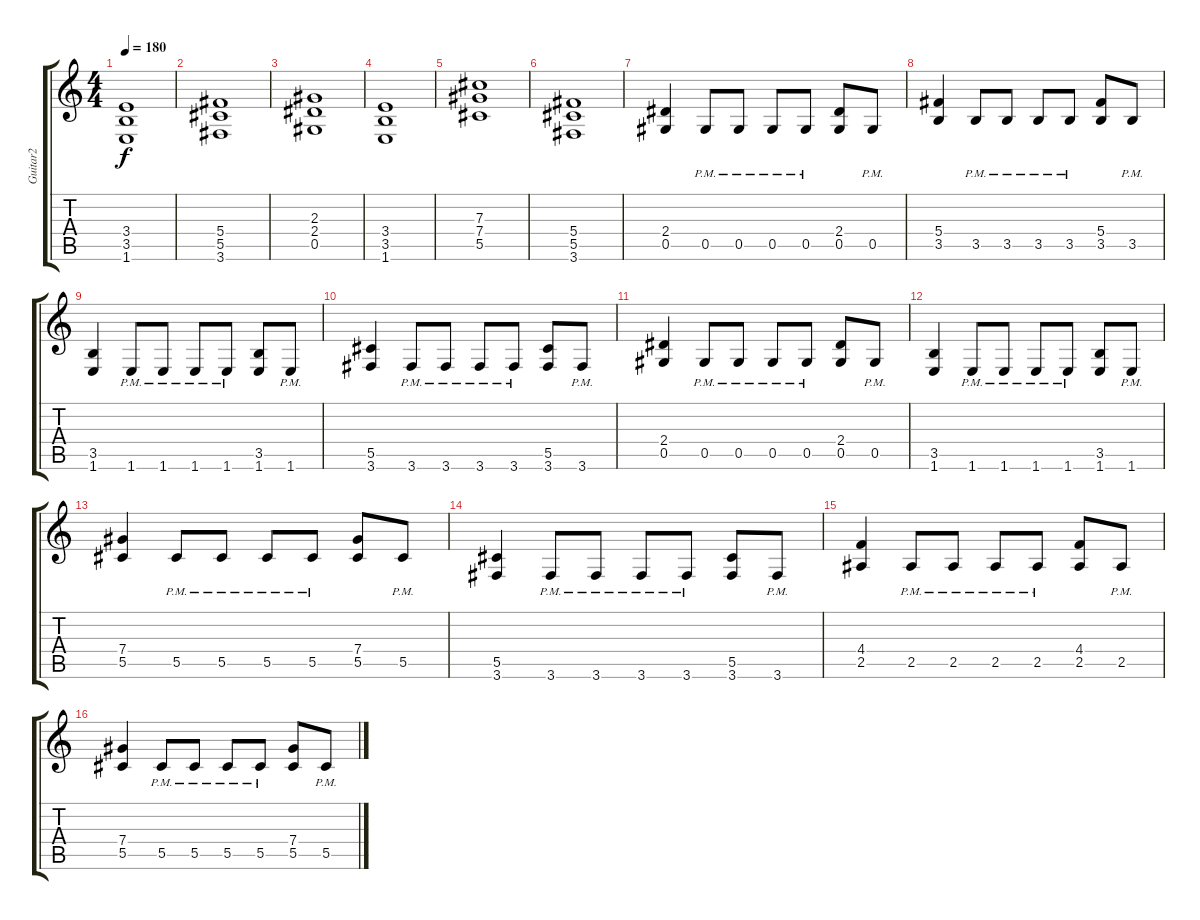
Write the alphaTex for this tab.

\track ("Guitar2" "Guitar2") {instrument distortionguitar}
\staff {score tabs}
\tuning (Eb4 Bb3 Gb3 Db3 Ab2 Eb2) {hide}
\ts (4 4)
\tempo 180
\clef g2
\ks c
(3.4 3.5 1.6).1{dy f} |
(5.4 5.5 3.6).1 |
(2.3 2.4 0.5).1 |
(3.4 3.5 1.6).1 |
(7.3 7.4 5.5).1 |
(5.4 5.5 3.6).1 |
(2.4 0.5).4 0.5{pm}.8 0.5{pm}.8 0.5{pm}.8 0.5{pm}.8 (2.4 0.5).8 0.5{pm}.8 |
(5.4 3.5).4 3.5{pm}.8 3.5{pm}.8 3.5{pm}.8 3.5{pm}.8 (5.4 3.5).8 3.5{pm}.8 |
(3.5 1.6).4 1.6{pm}.8 1.6{pm}.8 1.6{pm}.8 1.6{pm}.8 (3.5 1.6).8 1.6{pm}.8 |
(5.5 3.6).4 3.6{pm}.8 3.6{pm}.8 3.6{pm}.8 3.6{pm}.8 (5.5 3.6).8 3.6{pm}.8 |
(2.4 0.5).4 0.5{pm}.8 0.5{pm}.8 0.5{pm}.8 0.5{pm}.8 (2.4 0.5).8 0.5{pm}.8 |
(3.5 1.6).4 1.6{pm}.8 1.6{pm}.8 1.6{pm}.8 1.6{pm}.8 (3.5 1.6).8 1.6{pm}.8 |
(7.4 5.5).4 5.5{pm}.8 5.5{pm}.8 5.5{pm}.8 5.5{pm}.8 (7.4 5.5).8 5.5{pm}.8 |
(5.5 3.6).4 3.6{pm}.8 3.6{pm}.8 3.6{pm}.8 3.6{pm}.8 (5.5 3.6).8 3.6{pm}.8 |
(4.4 2.5).4 2.5{pm}.8 2.5{pm}.8 2.5{pm}.8 2.5{pm}.8 (4.4 2.5).8 2.5{pm}.8 |
(7.4 5.5).4 5.5{pm}.8 5.5{pm}.8 5.5{pm}.8 5.5{pm}.8 (7.4 5.5).8 5.5{pm}.8
